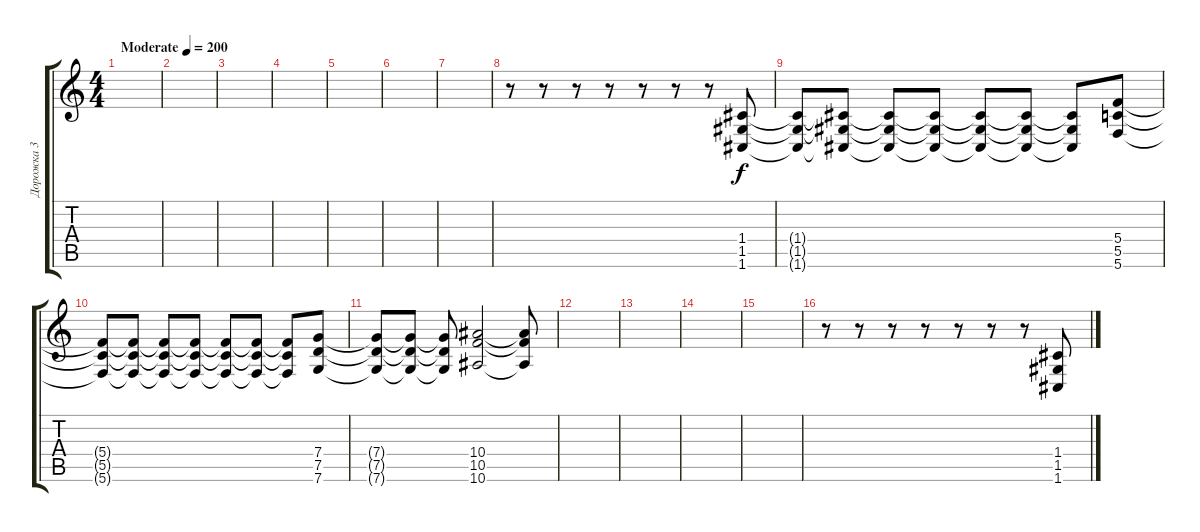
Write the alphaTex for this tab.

\track ("Дорожка 3" "Дорожка 3") {instrument distortionguitar}
\staff {score tabs}
\tuning (D4 A3 F3 C3 G2 C2) {hide}
\ts (4 4)
\tempo (200 "Moderate")
\clef g2
\ks c
|
|
|
|
|
|
|
r.8 r.8 r.8 r.8 r.8 r.8 r.8 (1.4 1.5 1.6).8 |
(1.4{t} 1.5{t} 1.6{t}).8 (1.4{t} 1.5{t} 1.6{t}).8 (1.4{t} 1.5{t} 1.6{t}).8 (1.4{t} 1.5{t} 1.6{t}).8 (1.4{t} 1.5{t} 1.6{t}).8 (1.4{t} 1.5{t} 1.6{t}).8 (1.4{t} 1.5{t} 1.6{t}).8 (5.4 5.5 5.6).8 |
(5.4{t} 5.5{t} 5.6{t}).8 (5.4{t} 5.5{t} 5.6{t}).8 (5.4{t} 5.5{t} 5.6{t}).8 (5.4{t} 5.5{t} 5.6{t}).8 (5.4{t} 5.5{t} 5.6{t}).8 (5.4{t} 5.5{t} 5.6{t}).8 (5.4{t} 5.5{t} 5.6{t}).8 (7.4 7.5 7.6).8 |
(7.4{t} 7.5{t} 7.6{t}).8 (7.4{t} 7.5{t} 7.6{t}).8 (7.4{t} 7.5{t} 7.6{t}).8 (10.4 10.5 10.6).2 (10.4{t} 10.5{t} 10.6{t}).8 |
|
|
|
|
r.8 r.8 r.8 r.8 r.8 r.8 r.8 (1.4 1.5 1.6).8
